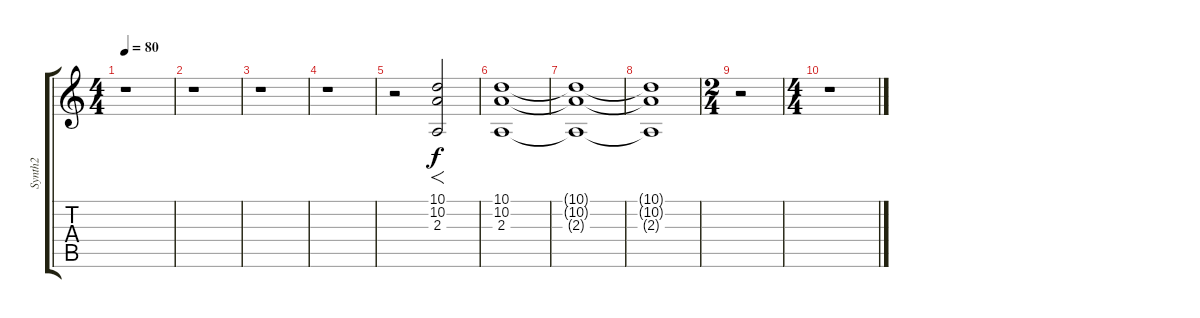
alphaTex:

\track ("Synth2" "Synth2") {instrument stringensemble1}
\staff {score tabs}
\tuning (E4 B3 G3 D3 A2 E2) {hide}
\ts (4 4)
\tempo 80
\clef g2
\ks c
r.1{dy f instrument stringensemble1} |
r.1 |
r.1 |
r.1 |
r.2 (10.1 10.2 2.3).2{f} |
(10.1 10.2 2.3).1 |
(10.1{t} 10.2{t} 2.3{t}).1 |
(10.1{t} 10.2{t} 2.3{t}).1 |
\ts (2 4)
r.2 |
\ts (4 4)
r.1
